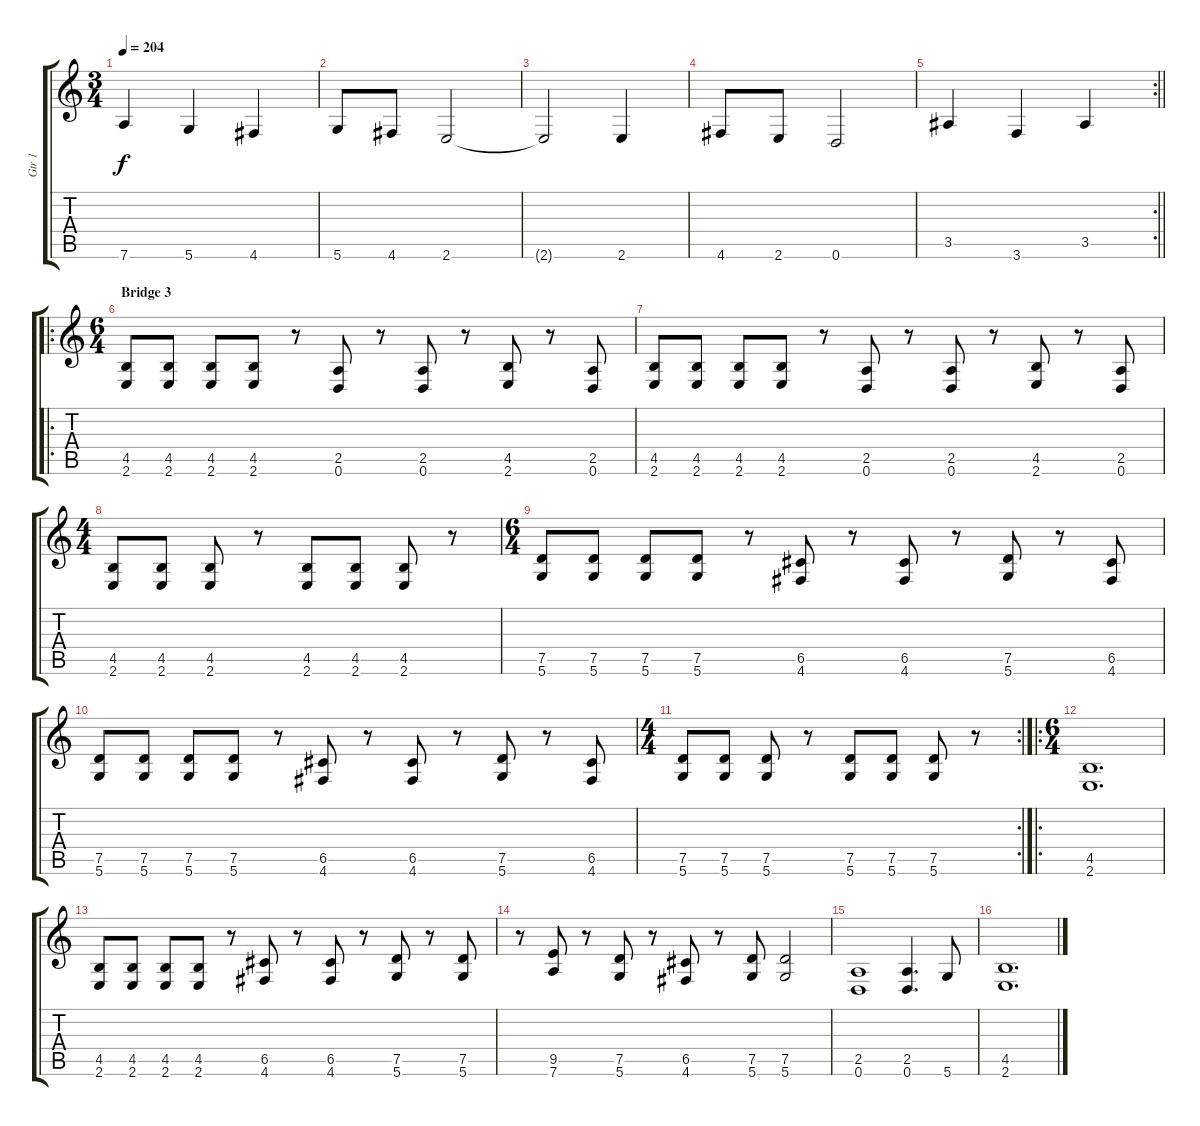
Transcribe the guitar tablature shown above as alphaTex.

\track ("Gtr 1" "Gtr 1") {instrument distortionguitar}
\staff {score tabs}
\tuning (D4 A3 F3 C3 G2 D2) {hide}
\ts (3 4)
\tempo 204
\clef g2
\ks c
7.6.4{dy f} 5.6.4 4.6.4 |
5.6.8 4.6.8 2.6.2 |
2.6{t}.2 2.6.4 |
4.6.8 2.6.8 0.6.2 |
\rc 2
\barLineRight lightlight
3.5.4 3.6.4 3.5.4 |
\ro
\ts (6 4)
\section ("" "Bridge 3")
(4.5 2.6).8 (4.5 2.6).8 (4.5 2.6).8 (4.5 2.6).8 r.8 (2.5 0.6).8 r.8 (2.5 0.6).8 r.8 (4.5 2.6).8 r.8 (2.5 0.6).8 |
(4.5 2.6).8 (4.5 2.6).8 (4.5 2.6).8 (4.5 2.6).8 r.8 (2.5 0.6).8 r.8 (2.5 0.6).8 r.8 (4.5 2.6).8 r.8 (2.5 0.6).8 |
\ts (4 4)
(4.5 2.6).8 (4.5 2.6).8 (4.5 2.6).8 r.8 (4.5 2.6).8 (4.5 2.6).8 (4.5 2.6).8 r.8 |
\ts (6 4)
(7.5 5.6).8 (7.5 5.6).8 (7.5 5.6).8 (7.5 5.6).8 r.8 (6.5 4.6).8 r.8 (6.5 4.6).8 r.8 (7.5 5.6).8 r.8 (6.5 4.6).8 |
(7.5 5.6).8 (7.5 5.6).8 (7.5 5.6).8 (7.5 5.6).8 r.8 (6.5 4.6).8 r.8 (6.5 4.6).8 r.8 (7.5 5.6).8 r.8 (6.5 4.6).8 |
\rc 2
\ts (4 4)
(7.5 5.6).8 (7.5 5.6).8 (7.5 5.6).8 r.8 (7.5 5.6).8 (7.5 5.6).8 (7.5 5.6).8 r.8 |
\ro
\ts (6 4)
(4.5 2.6).1{d} |
(4.5 2.6).8 (4.5 2.6).8 (4.5 2.6).8 (4.5 2.6).8 r.8 (6.5 4.6).8 r.8 (6.5 4.6).8 r.8 (7.5 5.6).8 r.8 (7.5 5.6).8 |
r.8 (9.5 7.6).8 r.8 (7.5 5.6).8 r.8 (6.5 4.6).8 r.8 (7.5 5.6).8 (7.5 5.6).2 |
(2.5 0.6).1 (2.5 0.6).4{d} 5.6.8 |
(4.5 2.6).1{d}
